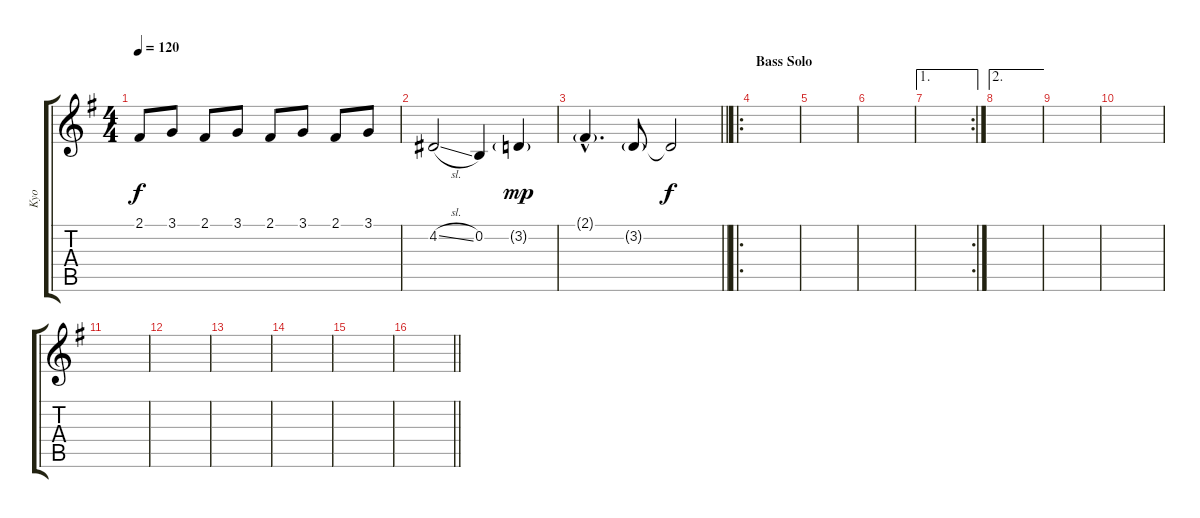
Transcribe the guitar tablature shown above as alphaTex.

\track ("Kyo" "Kyo") {instrument cello}
\staff {score tabs}
\tuning (E4 B3 G3 D3 A2 E2) {hide}
\ts (4 4)
\tempo 120
\clef g2
\ks g
2.1{t}.8{dy f} 3.1.8 2.1.8 3.1.8 2.1.8 3.1.8 2.1.8 3.1.8 |
4.2{sl}.2 0.2.4 3.2{g}.4{dy mp} |
\barLineRight lightlight
2.1{g hac}.4{d} 3.2{g}.8 3.2{t}.2{dy f} |
\ro
\section ("" "Bass Solo")
|
|
|
\ae 1
\rc 2
|
\ae 2
|
|
|
|
|
|
|
|
\barLineRight lightlight
